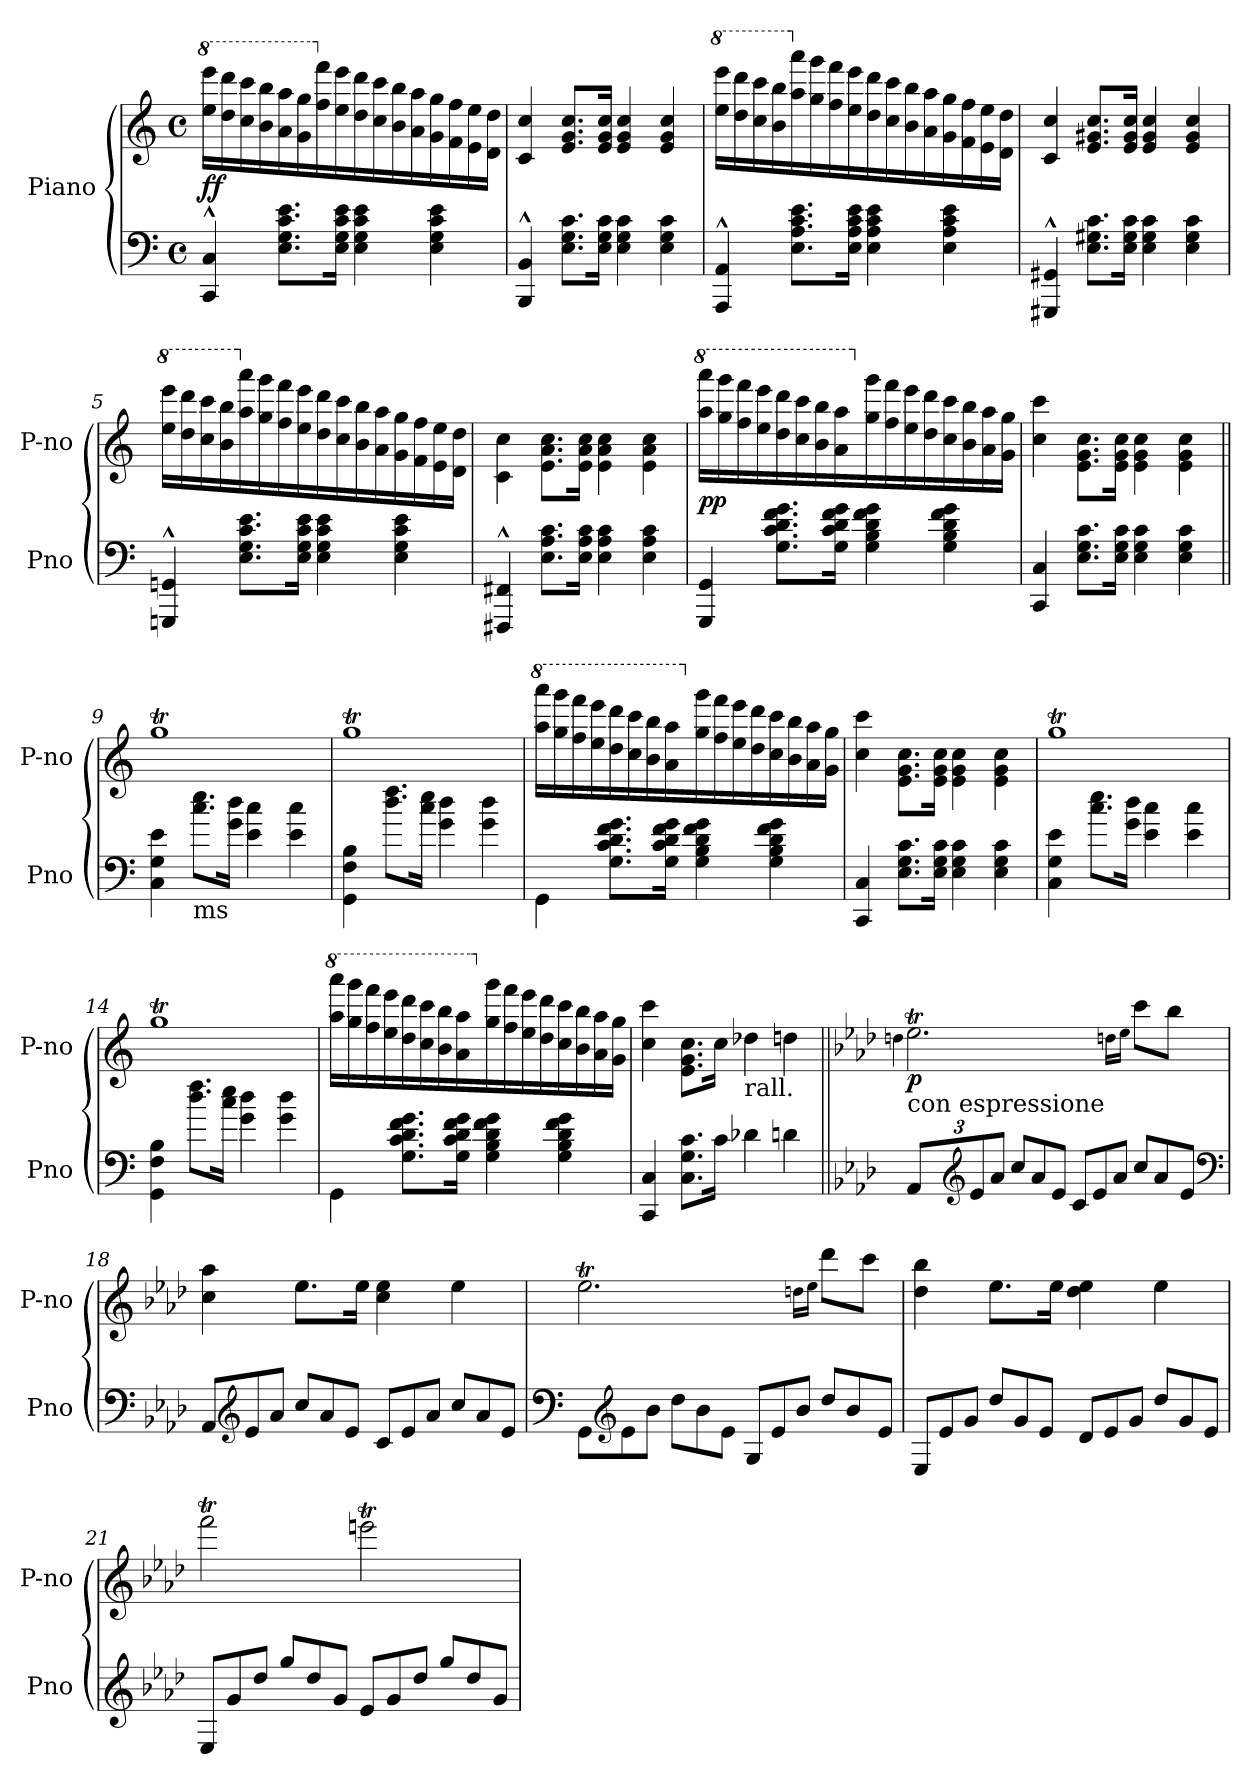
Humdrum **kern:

**kern	**kern	**dynam
*part2	*part1	*part1
*staff2	*staff1	*staff1
*I"Piano	*I"Piano	*
*I'Pno	*I'P-no	*
*clefF4	*clefG2	*
*k[]	*k[]	*
*M4/4	*M4/4	*
*met(c)	*met(c)	*
*	*8va	*
=1	=1	=1
4CC^^</ 4C^^</	16eee\ 16eeee\LL	ff
.	16ddd\ 16dddd\	.
.	16ccc\ 16cccc\	.
.	16bb\ 16bbb\	.
8.E\ 8.G\ 8.c\ 8.e\L	16aa\ 16aaa\	.
.	16gg\ 16ggg\	.
*	*X8va	*
.	16ff\ 16fff\	.
16E\ 16G\ 16c\ 16e\Jk	16ee\ 16eee\	.
4E\ 4G\ 4c\ 4e\	16dd\ 16ddd\	.
.	16cc\ 16ccc\	.
.	16b\ 16bb\	.
.	16a\ 16aa\	.
4E\ 4G\ 4c\ 4e\	16g\ 16gg\	.
.	16f\ 16ff\	.
.	16e\ 16ee\	.
.	16d\ 16dd\JJ	.
=2	=2	=2
4BBB^^/ 4BB^^/	4c/ 4cc/	.
8.E\ 8.G\ 8.c\L	8.e/ 8.g/ 8.cc/L	.
16E\ 16G\ 16c\Jk	16e/ 16g/ 16cc/Jk	.
4E\ 4G\ 4c\	4e/ 4g/ 4cc/	.
4E\ 4G\ 4c\	4e/ 4g/ 4cc/	.
=3	=3	=3
*	*8va	*
4AAA^^/ 4AA^^/	16eee\ 16eeee\LL	.
.	16ddd\ 16dddd\	.
.	16ccc\ 16cccc\	.
.	16bb\ 16bbb\	.
*	*X8va	*
8.E\ 8.A\ 8.c\ 8.e\L	16aa\ 16aaa\	.
.	16gg\ 16ggg\	.
.	16ff\ 16fff\	.
16E\ 16A\ 16c\ 16e\Jk	16ee\ 16eee\	.
4E\ 4A\ 4c\ 4e\	16dd\ 16ddd\	.
.	16cc\ 16ccc\	.
.	16b\ 16bb\	.
.	16a\ 16aa\	.
4E\ 4A\ 4c\ 4e\	16g\ 16gg\	.
.	16f\ 16ff\	.
.	16e\ 16ee\	.
.	16d\ 16dd\JJ	.
=4	=4	=4
4GGG#X^^/ 4GG#X^^/	4c/ 4cc/	.
8.E\ 8.G#X\ 8.c\L	8.e/ 8.g#X/ 8.cc/L	.
16E\ 16G#\ 16c\Jk	16e/ 16g#/ 16cc/Jk	.
4E\ 4G#\ 4c\	4e/ 4g#/ 4cc/	.
4E\ 4G#\ 4c\	4e/ 4g#/ 4cc/	.
=5	=5	=5
*	*8va	*
4GGGn^^/ 4GGn^^/	16eee\ 16eeee\LL	.
.	16ddd\ 16dddd\	.
.	16ccc\ 16cccc\	.
.	16bb\ 16bbb\	.
*	*X8va	*
8.E\ 8.G\ 8.c\ 8.e\L	16aa\ 16aaa\	.
.	16gg\ 16ggg\	.
.	16ff\ 16fff\	.
16E\ 16G\ 16c\ 16e\Jk	16ee\ 16eee\	.
4E\ 4G\ 4c\ 4e\	16dd\ 16ddd\	.
.	16cc\ 16ccc\	.
.	16b\ 16bb\	.
.	16a\ 16aa\	.
4E\ 4G\ 4c\ 4e\	16g\ 16gg\	.
.	16f\ 16ff\	.
.	16e\ 16ee\	.
.	16d\ 16dd\JJ	.
=6	=6	=6
4FFF#X^^/ 4FF#X^^/	4c\ 4cc\	.
8.E\ 8.A\ 8.c\L	8.e\ 8.a\ 8.cc\L	.
16E\ 16A\ 16c\Jk	16e\ 16a\ 16cc\Jk	.
4E\ 4A\ 4c\	4e\ 4a\ 4cc\	.
4E\ 4A\ 4c\	4e\ 4a\ 4cc\	.
=7	=7	=7
*	*8va	*
4GGG/ 4GG/	16aaa\ 16aaaa\LL	pp
.	16ggg\ 16gggg\	.
.	16fff\ 16ffff\	.
.	16eee\ 16eeee\	.
8.G\ 8.c\ 8.d\ 8.f\ 8.g\L	16ddd\ 16dddd\	.
.	16ccc\ 16cccc\	.
.	16bb\ 16bbb\	.
16G\ 16c\ 16d\ 16f\ 16g\Jk	16aa\ 16aaa\	.
*	*X8va	*
4G\ 4B\ 4d\ 4f\ 4g\	16gg\ 16ggg\	.
.	16ff\ 16fff\	.
.	16ee\ 16eee\	.
.	16dd\ 16ddd\	.
4G\ 4B\ 4d\ 4f\ 4g\	16cc\ 16ccc\	.
.	16b\ 16bb\	.
.	16a\ 16aa\	.
.	16g\ 16gg\JJ	.
=8	=8	=8
4CC/ 4C/	4cc\ 4ccc\	.
8.E\ 8.G\ 8.c\L	8.e\ 8.g\ 8.cc\L	.
16E\ 16G\ 16c\Jk	16e\ 16g\ 16cc\Jk	.
4E\ 4G\ 4c\	4e\ 4g\ 4cc\	.
4E\ 4G\ 4c\	4e\ 4g\ 4cc\	.
=9||	=9||	=9||
4C\ 4G\ 4e\	1ggT\	.
!LO:TX:b:t=ms	!	!
8.cc\ 8.ee\L	.	.
16g\ 16dd\Jk	.	.
4e\ 4cc\	.	.
4e\ 4cc\	.	.
=10	=10	=10
4GG\ 4F\ 4B\	1ggT\	.
8.dd\ 8.ff\L	.	.
16cc\ 16ee\Jk	.	.
4g\ 4dd\	.	.
4g\ 4dd\	.	.
=11	=11	=11
*	*8va	*
4GG\	16aaa\ 16aaaa\LL	.
.	16ggg\ 16gggg\	.
.	16fff\ 16ffff\	.
.	16eee\ 16eeee\	.
8.G\ 8.c\ 8.d\ 8.f\ 8.g\L	16ddd\ 16dddd\	.
.	16ccc\ 16cccc\	.
.	16bb\ 16bbb\	.
16G\ 16c\ 16d\ 16f\ 16g\Jk	16aa\ 16aaa\	.
*	*X8va	*
4G\ 4B\ 4d\ 4f\ 4g\	16gg\ 16ggg\	.
.	16ff\ 16fff\	.
.	16ee\ 16eee\	.
.	16dd\ 16ddd\	.
4G\ 4B\ 4d\ 4f\ 4g\	16cc\ 16ccc\	.
.	16b\ 16bb\	.
.	16a\ 16aa\	.
.	16g\ 16gg\JJ	.
=12	=12	=12
4CC/ 4C/	4cc\ 4ccc\	.
8.E\ 8.G\ 8.c\L	8.e\ 8.g\ 8.cc\L	.
16E\ 16G\ 16c\Jk	16e\ 16g\ 16cc\Jk	.
4E\ 4G\ 4c\	4e\ 4g\ 4cc\	.
4E\ 4G\ 4c\	4e\ 4g\ 4cc\	.
=13	=13	=13
4C\ 4G\ 4e\	1ggT\	.
8.cc\ 8.ee\L	.	.
16g\ 16dd\Jk	.	.
4e\ 4cc\	.	.
4e\ 4cc\	.	.
=14	=14	=14
4GG\ 4F\ 4B\	1ggT\	.
8.dd\ 8.ff\L	.	.
16cc\ 16ee\Jk	.	.
4g\ 4dd\	.	.
4g\ 4dd\	.	.
=15	=15	=15
*	*8va	*
4GG\	16aaa\ 16aaaa\LL	.
.	16ggg\ 16gggg\	.
.	16fff\ 16ffff\	.
.	16eee\ 16eeee\	.
8.G\ 8.c\ 8.d\ 8.f\ 8.g\L	16ddd\ 16dddd\	.
.	16ccc\ 16cccc\	.
.	16bb\ 16bbb\	.
16G\ 16c\ 16d\ 16f\ 16g\Jk	16aa\ 16aaa\	.
*	*X8va	*
4G\ 4B\ 4d\ 4f\ 4g\	16gg\ 16ggg\	.
.	16ff\ 16fff\	.
.	16ee\ 16eee\	.
.	16dd\ 16ddd\	.
4G\ 4B\ 4d\ 4f\ 4g\	16cc\ 16ccc\	.
.	16b\ 16bb\	.
.	16a\ 16aa\	.
.	16g\ 16gg\JJ	.
=16	=16	=16
4CC/ 4C/	4cc\ 4ccc\	.
8.C\ 8.G\ 8.c\L	8.e\ 8.g\ 8.cc\L	.
16c\Jk	16cc\Jk	.
!	!LO:TX:b:t=rall.	!
4d-X\	4dd-X\	.
4dn\	4ddn\	.
=17||	=17||	=17||
*k[b-e-a-d-]	*k[b-e-a-d-]	*
.	4qqddn\	.
!	!LO:TX:b:t=con espressione	!
12AA-/L	2.ee-T\	p
*clefG2	*	*
12e-/	.	.
12a-/J	.	.
*Xtuplet	*	*
12cc/L	.	.
12a-/	.	.
12e-/J	.	.
12c/L	.	.
12e-/	.	.
12a-/J	.	.
.	16qqddn\LL	.
.	16qqee-\JJ	.
12cc/L	8cccTTT\L	.
12a-/	.	.
.	8bb-\J	.
12e-/J	.	.
*clefF4	*	*
=18	=18	=18
12AA-/L	4cc\ 4aa-\	.
*clefG2	*	*
12e-/	.	.
12a-/J	.	.
12cc/L	8.ee-\L	.
12a-/	.	.
12e-/J	.	.
.	16ee-\Jk	.
12c/L	4cc\ 4ee-\	.
12e-/	.	.
12a-/J	.	.
12cc/L	4ee-\	.
12a-/	.	.
12e-/J	.	.
=19	=19	=19
*clefF4	*	*
12GG\L	2.ee-T\	.
*clefG2	*	*
12e-\	.	.
12b-\J	.	.
12dd-\L	.	.
12b-\	.	.
12e-\J	.	.
12G/L	.	.
12e-/	.	.
12b-/J	.	.
.	16qqddn\LL	.
.	16qqee-\JJ	.
12dd-/L	8ddd-TTT\L	.
12b-/	.	.
.	8ccc\J	.
12e-/J	.	.
=20	=20	=20
12E-/L	4dd-\ 4bb-\	.
12e-/	.	.
12g/J	.	.
12dd-/L	8.ee-\L	.
12g/	.	.
12e-/J	.	.
.	16ee-\Jk	.
12d-/L	4dd-\ 4ee-\	.
12e-/	.	.
12g/J	.	.
12dd-/L	4ee-\	.
12g/	.	.
12e-/J	.	.
=21	=21	=21
12E-/L	2fffT\	.
12g/	.	.
12dd-/J	.	.
12gg/L	.	.
12dd-/	.	.
12g/J	.	.
12e-/L	2eeent\	.
12g/	.	.
12dd-/J	.	.
12gg/L	.	.
12dd-/	.	.
12g/J	.	.
=	=	=
*-	*-	*-
